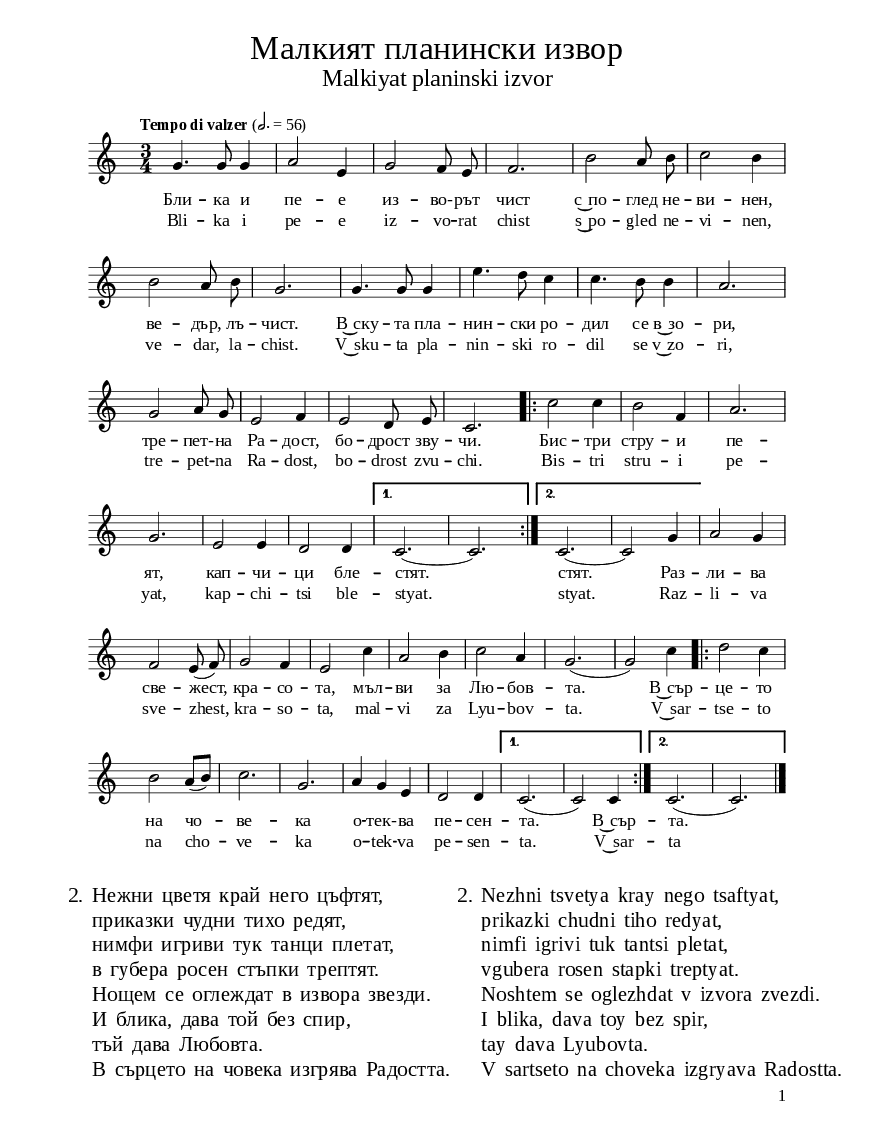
\version "2.24.1"

% include paper part and global functions
\include "include/globals.ily"

\bookpart {
  \label #'ref165
  \tocItem \markup "Малкият планински извор – Malkiyat planinski izvor"
  \include "include/bookpart-paper.ily"
  \score {
    \include "include/score-layout.ily"

    \new Voice \relative  c'{
      \clef treble
      \key c \major
      \time 3/4
      \tempoFunc "Tempo di valzer" 2. "56"
      \autoBeamOff
      g'4. g8 g4 | % 2
      a2 e4 | % 3
      g2 f8 e8 | % 4
      f2. | % 5
      b2 a8  b8 | % 6
      c2  b4 \break | % 7
      b2 a8  b8 | % 8
      g2. | % 9
      g4. g8 g4 |
      e'4.  d8  c4 | % 11
      c4.  b8  b4 | % 12
      a2. \break | % 13
      g2 a8 g8 | % 14
      e2 f4 | % 15
      e2 d8 e8 | % 16
      c2. \repeat volta 2 {
        | % 17
        c'2  c4 | % 18
        b2 f4  | % 19
        a2. \break |
        g2. | % 21
        e2 e4 | % 22
        d2 d4
      }
      \alternative {
        {
          | % 23
          c2. ~ | % 24
          c2.
        }
        {
          | % 25
          c2. ~ | % 26
          c2 g'4
        }
      }
      a2 g4 \break | % 28
      f2 e8 ( f8 ) | % 29
      g2 f4 |
      e2  c'4 | % 31
      a2  b4 | % 32
      c2 a4 | % 33
      g2. ( | % 34
      g2 )  c4
      \repeat volta 2 {
        | % 35
        d2  c4 \break | % 36
        b2 a8 [(  b8 )] | % 37
        c2. | % 38
        g2. | % 39
        a4 g4 e4 |
        d2 d4
      }

      \alternative {
        {
          | % 41
          c2. ( | % 42
          c2 )  c4
        }
        {
          | % 43
          c2. ( | % 44
          c2. )
        }
      }
      \bar "|."
    }

    \addlyrics {
      Бли -- ка и пе -- е из -- "во-" --
      рът чист с~по -- глед не -- ви --
      нен, ве -- дър, лъ -- чист. В~ску --
      та пла -- нин -- ски ро -- дил се
      в~зо -- ри, тре -- "пет-" -- на Ра --
      дост, бо -- дрост зву -- чи. Бис --
      три стру -- и пе -- ят, кап -- чи --
      ци бле -- стят.  стят.  Раз --
      ли -- ва све -- жест,  кра -- со
      -- та, мъл -- ви за Лю -- бов -- та.
      В~сър -- це -- то на чо -- ве
      -- ка о -- "тек-" -- ва пе -- сен -- та.
      В~сър -- та.

    }

    \addlyrics {
      Bli -- ka i pe -- e iz -- vo --
      rat chist s~po -- gled ne -- vi --
      nen, ve -- dar, la -- chist. V~sku --
      ta pla -- nin -- ski ro -- dil se
      v~zo -- ri, tre -- pet -- na Ra --
      dost, bo -- drost zvu -- chi. Bis --
      tri stru -- i pe -- yat, kap -- chi --
      tsi ble -- styat.  styat.  Raz --
      li -- va sve -- zhest,  kra -- so
      -- ta, mal -- vi za Lyu -- bov -- ta.
      V~sar -- tse -- to na cho -- ve
      -- ka o -- tek -- va pe -- sen -- ta.
      V~sar -- ta

    }
    \header {
      title = \titleFunc "Малкият планински извор" "Malkiyat planinski izvor"
    }

    \midi{}

  } % score
  %\markup \dc-two "D.C." "con repitione"



  \markup \fontsize #bgCoupletFontSize {
    \hspace #-2
    \override #`(baseline-skip . ,bgCoupletBaselineSkip)
    \column {
      \line {   2. Нежни цветя край него цъфтят,}
      \line {   "   "  приказки чудни тихо редят,  }
      \line {   "   " нимфи игриви тук танци плетат,}
      \line {   "   " в губера росен стъпки трептят. }
      \line {   "   "  Нощем се оглеждат в извора  звезди.}
      \line {   "   "  И блика, дава  той без спир,}
      \line {   "   "  тъй дава Любовта. }
      \line {   "   "   В сърцето на човека изгрява Радостта.}
    }

    \hspace #0
    \override #`(baseline-skip . ,bgCoupletBaselineSkip)
    \column {
      \line {   2. Nezhni tsvetya kray nego tsaftyat,}
      \line {   "   "  prikazki chudni tiho redyat,  }
      \line {   "   " nimfi igrivi tuk tantsi pletat,}
      \line {   "   " vgubera rosen stapki treptyat. }
      \line {   "   "  Noshtem se oglezhdat v izvora  zvezdi. }
      \line {   "   "   I blika, dava  toy bez spir,}
      \line {   "   "  tay dava Lyubovta. }
      \line {   "   "   V sartseto na choveka izgryava Radostta.}
    } %column
  } % markup


  % include foreign translation(s) of the song
  \version "2.22.1"

\markup \fill-line { \fontsize #deTitleFontSize "Die kleine Bergquelle" }
\markup \null
\markup \null
\markup \fontsize #deCoupletFontSize {
  \hspace #10
  \override #`(baseline-skip . ,deCoupletBaselineSkip)

  \column {
    \line { " " }


\line { " "Die reine Quelle sprudelt und singt}

\line { " "mit einem unschuldigen, munteren, hellen Blick,}

\line { " "Im Schoss der Gebirge in der Morgenröte geboren,}

\line { " "zitternde Freude, Munterkeit erklingt. }

\line { " "Klare Rinnsale singen, ihre Tropfen funkeln. (2) }

\line { " "Sie verbreitet Frische und Schönheit}

\line { " "Sie flüstert über die Liebe. }

\line { " "Im Herzen des Menschen hallt das Lied wider.}

\line { " "Zarte Blumen blühen um ihr herum,}

\line { " "sie sprechen leise wunderbare Märchen.}

\line { " "Spielerische Nymphen stricken Tänze,}

\line { " "auf einem taubedeckten Teppich schwingen Schritte. }

\line { " "Nachts spiegeln sich die Sterne in der Quelle.}

\line { " "Und sie sprudelt und gibt unaufhörlich.}

\line { " "So gibt die Liebe. }

\line { " "In den Herzen der Menschen geht die Freude auf. (2)}
  }
}



} % bookpart
